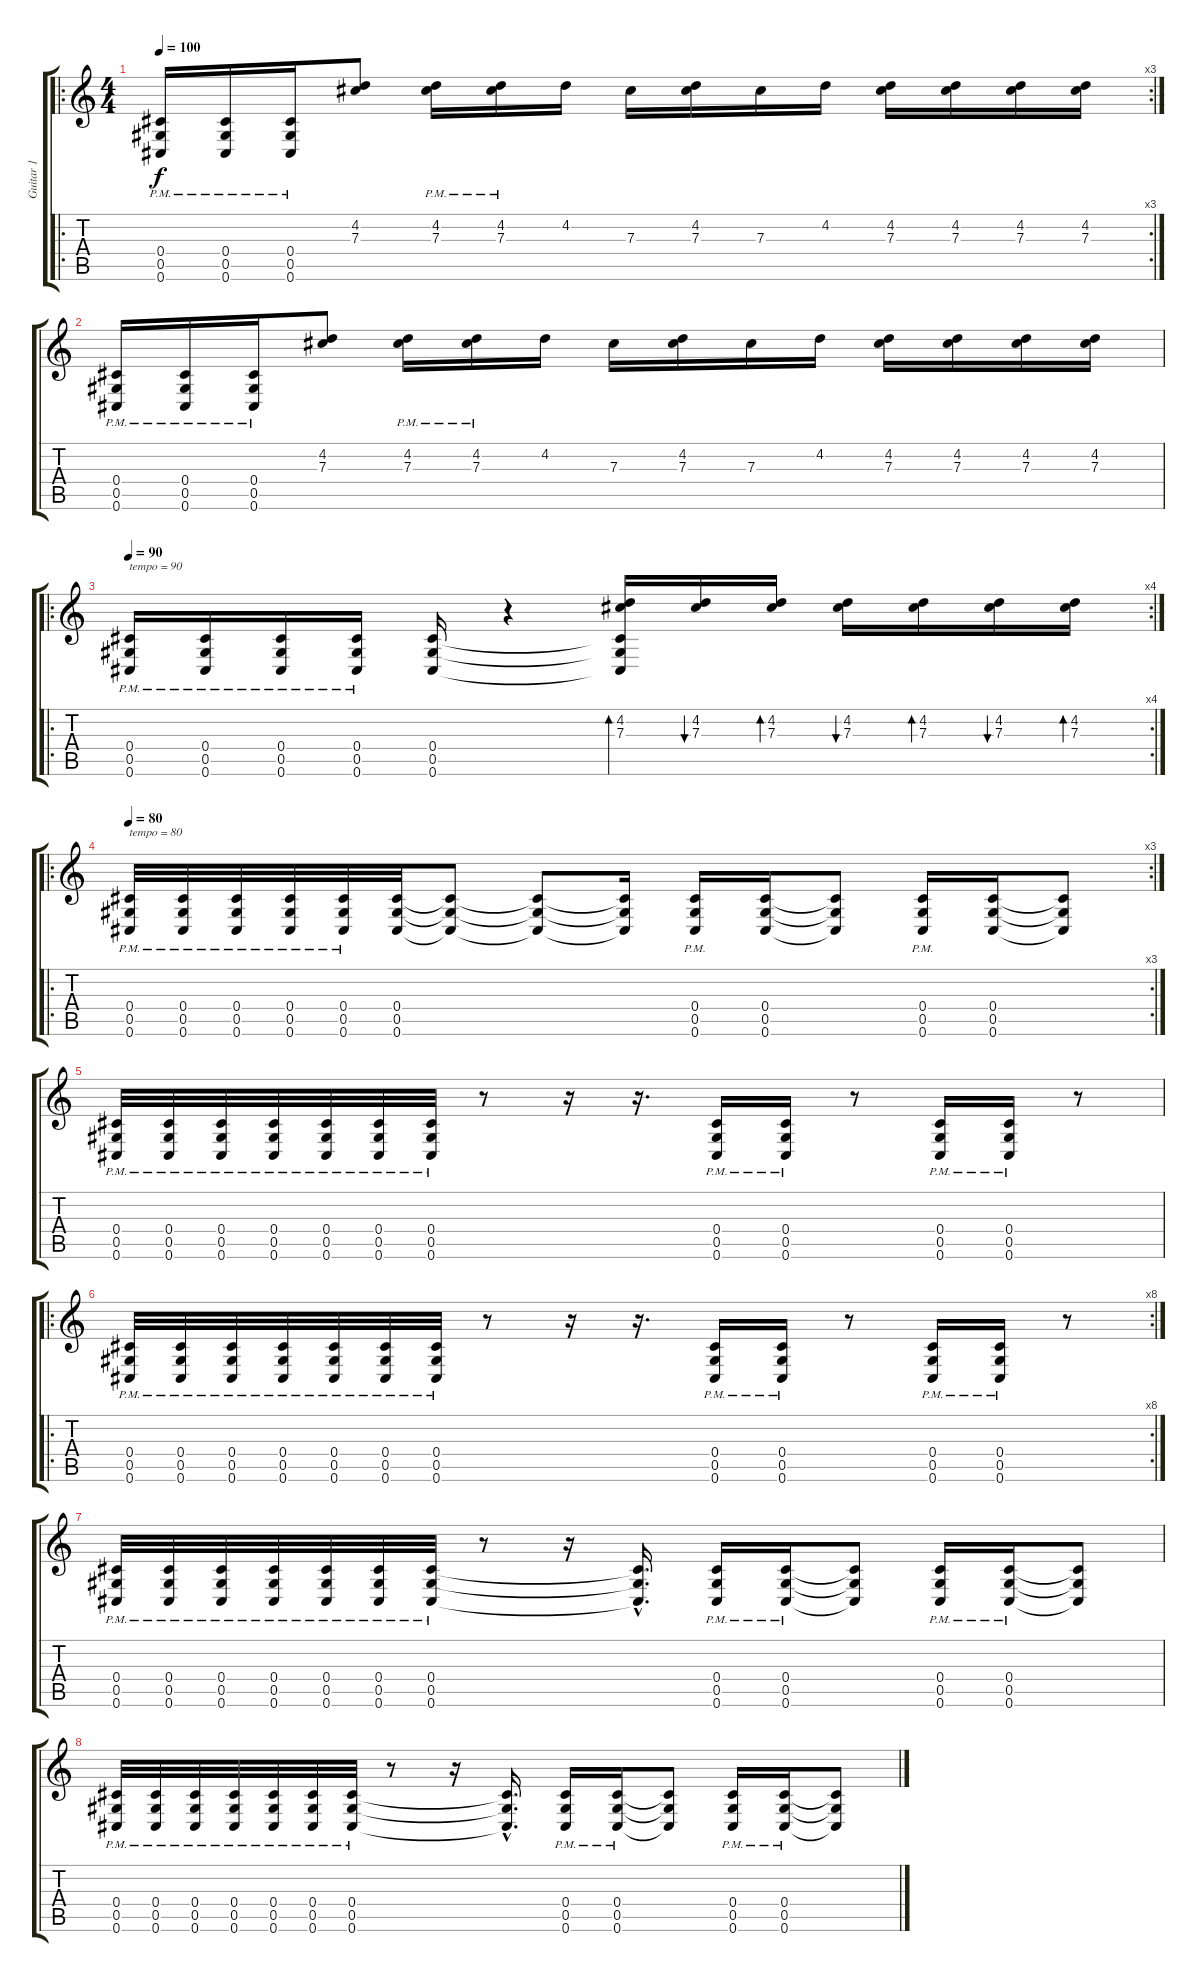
\track ("Guitar 1" "Guitar 1") {instrument distortionguitar}
\staff {score tabs}
\tuning (Eb4 Bb3 Gb3 Db3 Ab2 Db2) {hide}
\ro
\rc 3
\ts (4 4)
\tempo 100
\clef g2
\ks c
(0.4{pm} 0.5{pm} 0.6{pm}).16{dy f volume 16 instrument distortionguitar} (0.4{pm} 0.5{pm} 0.6{pm}).16 (0.4{pm} 0.5{pm} 0.6{pm}).16 (4.2 7.3).8 (4.2{pm} 7.3{pm}).16 (4.2{pm} 7.3{pm}).16 4.2.16 7.3.16 (4.2 7.3).16 7.3.16 4.2.16 (4.2 7.3).16 (4.2 7.3).16 (4.2 7.3).16 (4.2 7.3).16 |
(0.4{pm} 0.5{pm} 0.6{pm}).16{volume 16 instrument distortionguitar} (0.4{pm} 0.5{pm} 0.6{pm}).16 (0.4{pm} 0.5{pm} 0.6{pm}).16 (4.2 7.3).8 (4.2{pm} 7.3{pm}).16 (4.2{pm} 7.3{pm}).16 4.2.16 7.3.16 (4.2 7.3).16 7.3.16 4.2.16 (4.2 7.3).16 (4.2 7.3).16 (4.2 7.3).16 (4.2 7.3).16 |
\ro
\rc 4
\tempo 90
(0.4{pm} 0.5{pm} 0.6{pm}).16{txt "tempo = 90" volume 16 instrument distortionguitar} (0.4{pm} 0.5{pm} 0.6{pm}).16 (0.4{pm} 0.5{pm} 0.6{pm}).16 (0.4{pm} 0.5{pm} 0.6{pm}).16 (0.4 0.5 0.6).16 r.4 (4.2 7.3 0.4{t} 0.5{t} 0.6{t}).16{bd 60} (4.2 7.3).16{bu 60} (4.2 7.3).16{bd 60} (4.2 7.3).16{bu 60} (4.2 7.3).16{bd 60} (4.2 7.3).16{bu 60} (4.2 7.3).16{bd 60} |
\ro
\rc 3
\tempo 80
(0.4{pm} 0.5{pm} 0.6{pm}).32{txt "tempo = 80" volume 16 instrument distortionguitar} (0.4{pm} 0.5{pm} 0.6{pm}).32 (0.4{pm} 0.5{pm} 0.6{pm}).32 (0.4{pm} 0.5{pm} 0.6{pm}).32 (0.4{pm} 0.5{pm} 0.6{pm}).32 (0.4 0.5 0.6).32 (0.4{t} 0.5{t} 0.6{t}).8 (0.4{t} 0.5{t} 0.6{t}).8 (0.4{t} 0.5{t} 0.6{t}).16 (0.4{pm} 0.5{pm} 0.6{pm}).16 (0.4 0.5 0.6).16 (0.4{t} 0.5{t} 0.6{t}).8 (0.4{pm} 0.5{pm} 0.6{pm}).16 (0.4 0.5 0.6).16 (0.4{t} 0.5{t} 0.6{t}).8 |
(0.4{pm} 0.5{pm} 0.6{pm}).32 (0.4{pm} 0.5{pm} 0.6{pm}).32 (0.4{pm} 0.5{pm} 0.6{pm}).32 (0.4{pm} 0.5{pm} 0.6{pm}).32 (0.4{pm} 0.5{pm} 0.6{pm}).32 (0.4{pm} 0.5{pm} 0.6{pm}).32 (0.4{pm} 0.5{pm} 0.6{pm}).32 r.8 r.16 r.16{d} (0.4{pm} 0.5{pm} 0.6{pm}).16 (0.4{pm} 0.5{pm} 0.6{pm}).16 r.8 (0.4{pm} 0.5{pm} 0.6{pm}).16 (0.4{pm} 0.5{pm} 0.6{pm}).16 r.8 |
\ro
\rc 8
(0.4{pm} 0.5{pm} 0.6{pm}).32 (0.4{pm} 0.5{pm} 0.6{pm}).32 (0.4{pm} 0.5{pm} 0.6{pm}).32 (0.4{pm} 0.5{pm} 0.6{pm}).32 (0.4{pm} 0.5{pm} 0.6{pm}).32 (0.4{pm} 0.5{pm} 0.6{pm}).32 (0.4{pm} 0.5{pm} 0.6{pm}).32 r.8 r.16 r.16{d} (0.4{pm} 0.5{pm} 0.6{pm}).16 (0.4{pm} 0.5{pm} 0.6{pm}).16 r.8 (0.4{pm} 0.5{pm} 0.6{pm}).16 (0.4{pm} 0.5{pm} 0.6{pm}).16 r.8 |
(0.4{pm} 0.5{pm} 0.6{pm}).32 (0.4{pm} 0.5{pm} 0.6{pm}).32 (0.4{pm} 0.5{pm} 0.6{pm}).32 (0.4{pm} 0.5{pm} 0.6{pm}).32 (0.4{pm} 0.5{pm} 0.6{pm}).32 (0.4{pm} 0.5{pm} 0.6{pm}).32 (0.4{pm} 0.5{pm} 0.6{pm}).32 r.8 r.16 (0.4{hac t} 0.5{hac t} 0.6{hac t}).16{d} (0.4{pm} 0.5{pm} 0.6{pm}).16 (0.4{pm} 0.5{pm} 0.6{pm}).16 (0.4{t} 0.5{t} 0.6{t}).8 (0.4{pm} 0.5{pm} 0.6{pm}).16 (0.4{pm} 0.5{pm} 0.6{pm}).16 (0.4{t} 0.5{t} 0.6{t}).8 |
(0.4{pm} 0.5{pm} 0.6{pm}).32 (0.4{pm} 0.5{pm} 0.6{pm}).32 (0.4{pm} 0.5{pm} 0.6{pm}).32 (0.4{pm} 0.5{pm} 0.6{pm}).32 (0.4{pm} 0.5{pm} 0.6{pm}).32 (0.4{pm} 0.5{pm} 0.6{pm}).32 (0.4{pm} 0.5{pm} 0.6{pm}).32 r.8 r.16 (0.4{hac t} 0.5{hac t} 0.6{hac t}).16{d} (0.4{pm} 0.5{pm} 0.6{pm}).16 (0.4{pm} 0.5{pm} 0.6{pm}).16 (0.4{t} 0.5{t} 0.6{t}).8 (0.4{pm} 0.5{pm} 0.6{pm}).16 (0.4{pm} 0.5{pm} 0.6{pm}).16 (0.4{t} 0.5{t} 0.6{t}).8
